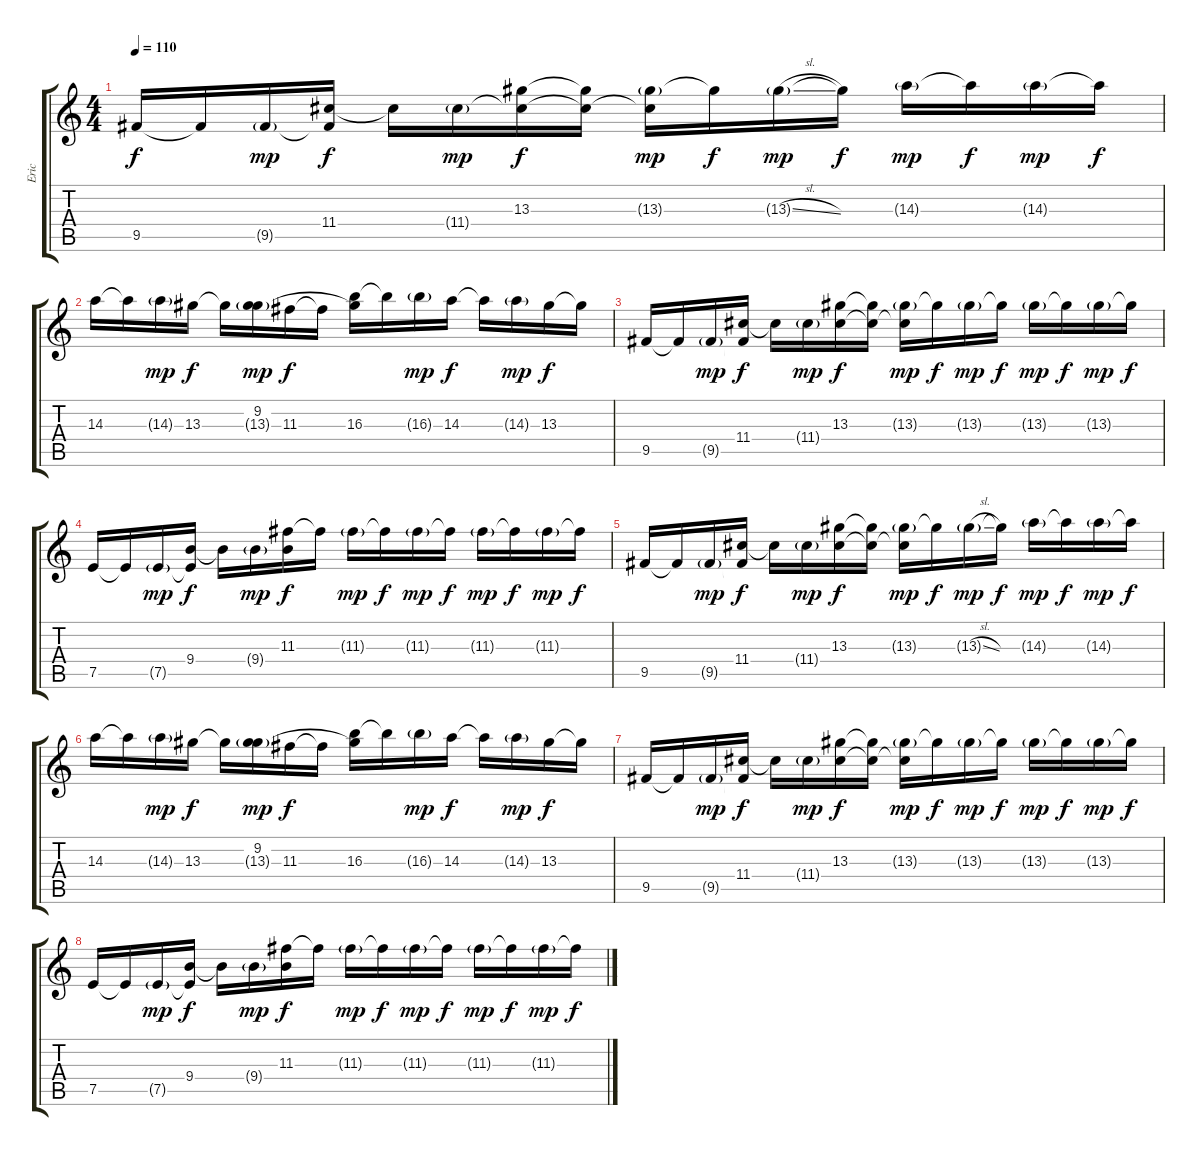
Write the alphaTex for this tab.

\track ("Eric" "Eric") {instrument distortionguitar}
\staff {score tabs}
\tuning (E4 B3 G3 D3 A2 D2) {hide}
\ts (4 4)
\tempo 110
\clef g2
\ks c
9.5.16{dy f} 9.5{t}.16 9.5{g}.16{dy mp} (11.4 9.5{t}).16{dy f} 11.4{t}.16 11.4{g}.16{dy mp} (13.3 11.4{t}).16{dy f} (13.3{t} 11.4{t}).16 (13.3{g} 11.4{t}).16{dy mp} 13.3{t}.16{dy f} 13.3{sl g}.16{dy mp} 13.3{t}.16{dy f} 14.3{g}.16{dy mp} 14.3{t}.16{dy f} 14.3{g}.16{dy mp} 14.3{t}.16{dy f} |
14.3.16 14.3{t}.16 14.3{g}.16{dy mp} 13.3.16{dy f} 13.3{t}.16 (9.2 13.3{g}).16{dy mp} 11.3.16{dy f} 11.3{t}.16 (9.2{t} 16.3).16 16.3{t}.16 16.3{g}.16{dy mp} 14.3.16{dy f} 14.3{t}.16 14.3{g}.16{dy mp} 13.3.16{dy f} 13.3{t}.16 |
9.5.16{instrument distortionguitar} 9.5{t}.16 9.5{g}.16{dy mp} (11.4 9.5{t}).16{dy f} 11.4{t}.16 11.4{g}.16{dy mp} (13.3 11.4{t}).16{dy f} (13.3{t} 11.4{t}).16 (13.3{g} 11.4{t}).16{dy mp} 13.3{t}.16{dy f} 13.3{g}.16{dy mp} 13.3{t}.16{dy f} 13.3{g}.16{dy mp} 13.3{t}.16{dy f} 13.3{g}.16{dy mp} 13.3{t}.16{dy f} |
7.5.16 7.5{t}.16 7.5{g}.16{dy mp} (9.4 7.5{t}).16{dy f} 9.4{t}.16 9.4{g}.16{dy mp} (11.3 9.4{t}).16{dy f} 11.3{t}.16 11.3{g}.16{dy mp} 11.3{t}.16{dy f} 11.3{g}.16{dy mp} 11.3{t}.16{dy f} 11.3{g}.16{dy mp} 11.3{t}.16{dy f} 11.3{g}.16{dy mp} 11.3{t}.16{dy f} |
9.5.16 9.5{t}.16 9.5{g}.16{dy mp} (11.4 9.5{t}).16{dy f} 11.4{t}.16 11.4{g}.16{dy mp} (13.3 11.4{t}).16{dy f} (13.3{t} 11.4{t}).16 (13.3{g} 11.4{t}).16{dy mp} 13.3{t}.16{dy f} 13.3{sl g}.16{dy mp} 13.3{t}.16{dy f} 14.3{g}.16{dy mp} 14.3{t}.16{dy f} 14.3{g}.16{dy mp} 14.3{t}.16{dy f} |
14.3.16 14.3{t}.16 14.3{g}.16{dy mp} 13.3.16{dy f} 13.3{t}.16 (9.2 13.3{g}).16{dy mp} 11.3.16{dy f} 11.3{t}.16 (9.2{t} 16.3).16 16.3{t}.16 16.3{g}.16{dy mp} 14.3.16{dy f} 14.3{t}.16 14.3{g}.16{dy mp} 13.3.16{dy f} 13.3{t}.16 |
9.5.16 9.5{t}.16 9.5{g}.16{dy mp} (11.4 9.5{t}).16{dy f} 11.4{t}.16 11.4{g}.16{dy mp} (13.3 11.4{t}).16{dy f} (13.3{t} 11.4{t}).16 (13.3{g} 11.4{t}).16{dy mp} 13.3{t}.16{dy f} 13.3{g}.16{dy mp} 13.3{t}.16{dy f} 13.3{g}.16{dy mp} 13.3{t}.16{dy f} 13.3{g}.16{dy mp} 13.3{t}.16{dy f} |
7.5.16 7.5{t}.16 7.5{g}.16{dy mp} (9.4 7.5{t}).16{dy f} 9.4{t}.16 9.4{g}.16{dy mp} (11.3 9.4{t}).16{dy f} 11.3{t}.16 11.3{g}.16{dy mp} 11.3{t}.16{dy f} 11.3{g}.16{dy mp} 11.3{t}.16{dy f} 11.3{g}.16{dy mp} 11.3{t}.16{dy f} 11.3{g}.16{dy mp} 11.3{t}.16{dy f}
